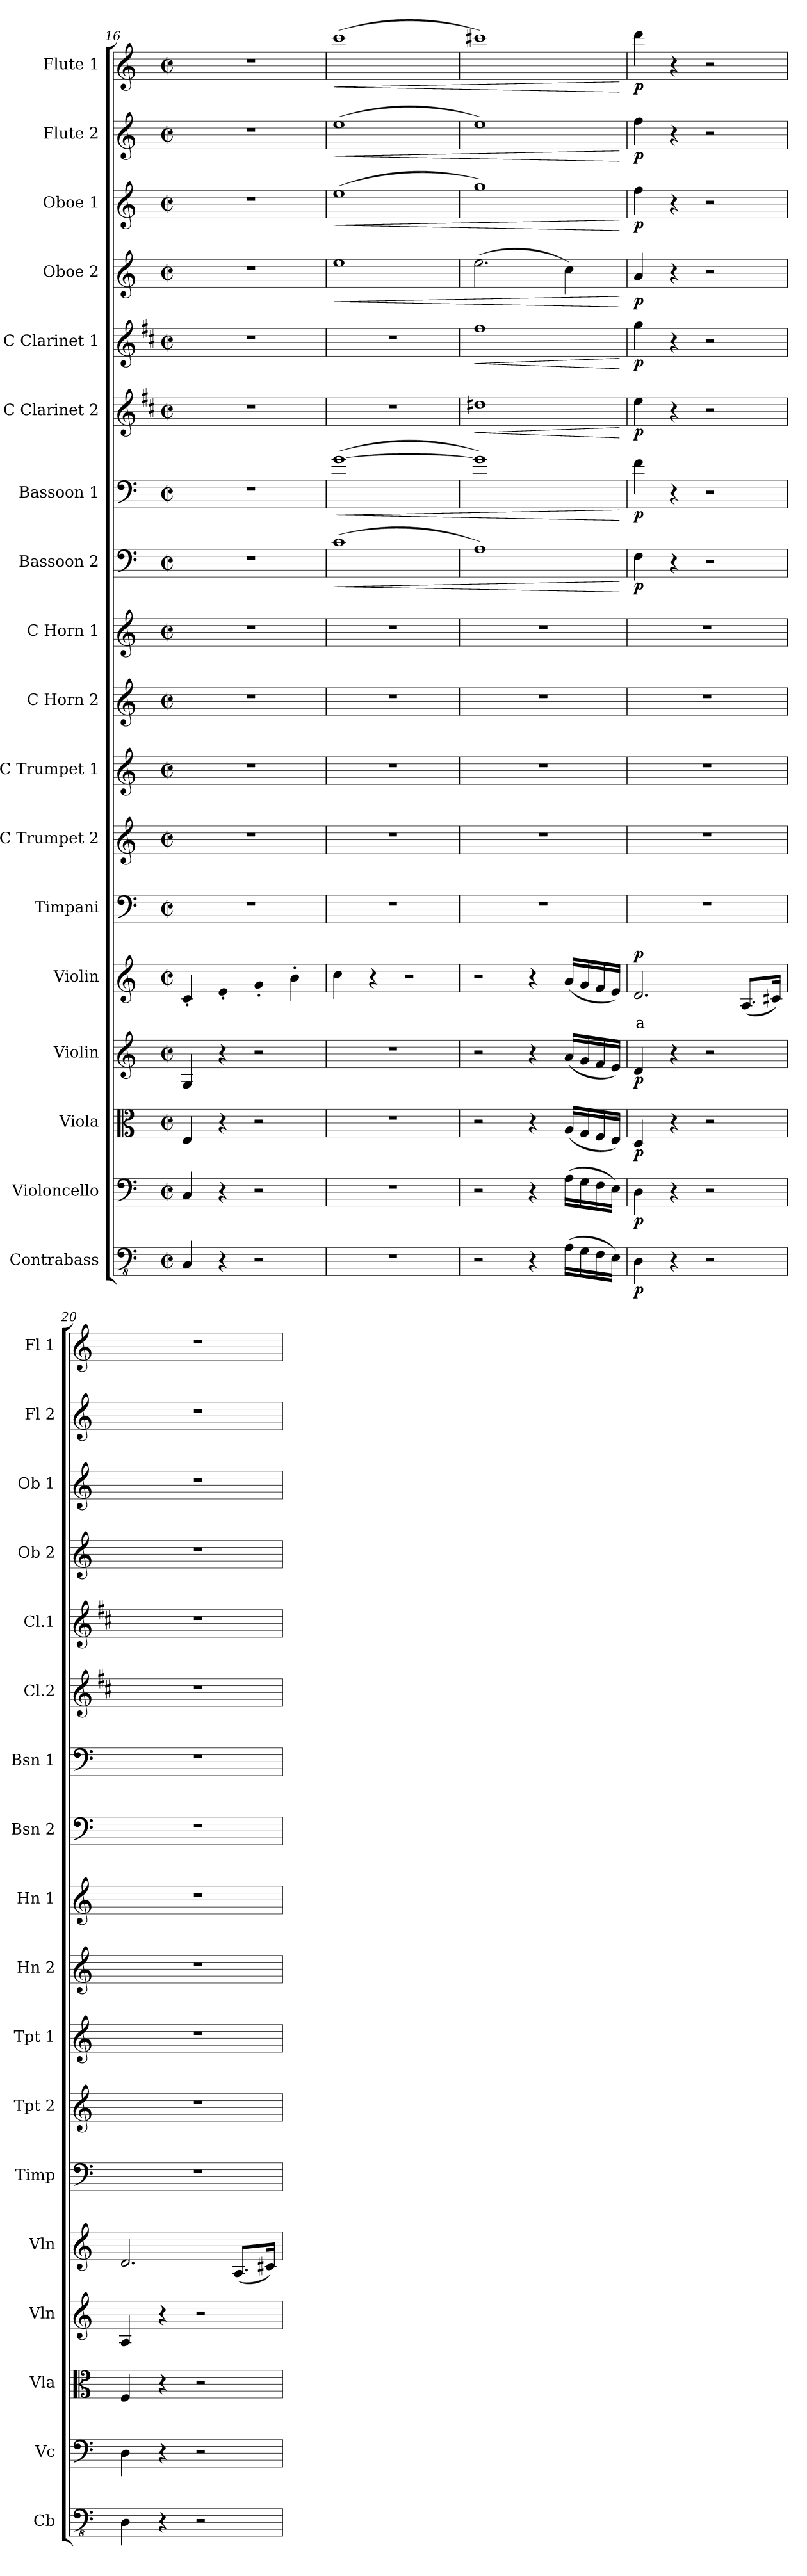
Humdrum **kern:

**kern	**dynam	**kern	**dynam	**kern	**dynam	**kern	**dynam	**kern	**text	**dynam	**kern	**kern	**kern	**kern	**kern	**kern	**dynam	**kern	**dynam	**kern	**dynam	**kern	**dynam	**kern	**dynam	**kern	**dynam	**kern	**dynam	**kern	**dynam
*part18	*part18	*part17	*part17	*part16	*part16	*part15	*part15	*part14	*part14	*part14	*part13	*part12	*part11	*part10	*part9	*part8	*part8	*part7	*part7	*part6	*part6	*part5	*part5	*part4	*part4	*part3	*part3	*part2	*part2	*part1	*part1
*staff18	*staff18	*staff17	*staff17	*staff16	*staff16	*staff15	*staff15	*staff14	*staff14	*staff14	*staff13	*staff12	*staff11	*staff10	*staff9	*staff8	*staff8	*staff7	*staff7	*staff6	*staff6	*staff5	*staff5	*staff4	*staff4	*staff3	*staff3	*staff2	*staff2	*staff1	*staff1
*I"Contrabass	*	*I"Violoncello	*	*I"Viola	*	*I"Violin	*	*I"Violin	*	*	*I"Timpani	*I"C Trumpet 2	*I"C Trumpet 1	*I"C Horn 2	*I"C Horn 1	*I"Bassoon 2	*	*I"Bassoon 1	*	*I"C Clarinet 2	*	*I"C Clarinet 1	*	*I"Oboe 2	*	*I"Oboe 1	*	*I"Flute 2	*	*I"Flute 1	*
*I'Cb	*	*I'Vc	*	*I'Vla	*	*I'Vln	*	*I'Vln	*	*	*I'Timp	*I'Tpt 2	*I'Tpt 1	*I'Hn 2	*I'Hn 1	*I'Bsn 2	*	*I'Bsn 1	*	*I'Cl.2	*	*I'Cl.1	*	*I'Ob 2	*	*I'Ob 1	*	*I'Fl 2	*	*I'Fl 1	*
*clefFv4	*	*clefF4	*	*clefC3	*	*clefG2	*	*clefG2	*	*	*clefF4	*clefG2	*clefG2	*clefG2	*clefG2	*clefF4	*	*clefF4	*	*clefG2	*	*clefG2	*	*clefG2	*	*clefG2	*	*clefG2	*	*clefG2	*
*	*	*	*	*	*	*	*	*	*	*	*	*	*	*ITrd7c12	*ITrd7c12	*	*	*	*	*ITrd1c2	*	*ITrd1c2	*	*	*	*	*	*	*	*	*
*k[]	*	*k[]	*	*k[]	*	*k[]	*	*k[]	*	*	*k[]	*k[]	*k[]	*k[]	*k[]	*k[]	*	*k[]	*	*k[]	*	*k[]	*	*k[]	*	*k[]	*	*k[]	*	*k[]	*
*M2/2	*	*M2/2	*	*M2/2	*	*M2/2	*	*M2/2	*	*	*M2/2	*M2/2	*M2/2	*M2/2	*M2/2	*M2/2	*	*M2/2	*	*M2/2	*	*M2/2	*	*M2/2	*	*M2/2	*	*M2/2	*	*M2/2	*
*met(c|)	*	*met(c|)	*	*met(c|)	*	*met(c|)	*	*met(c|)	*	*	*met(c|)	*met(c|)	*met(c|)	*met(c|)	*met(c|)	*met(c|)	*	*met(c|)	*	*met(c|)	*	*met(c|)	*	*met(c|)	*	*met(c|)	*	*met(c|)	*	*met(c|)	*
=16	=16	=16	=16	=16	=16	=16	=16	=16	=16	=16	=16	=16	=16	=16	=16	=16	=16	=16	=16	=16	=16	=16	=16	=16	=16	=16	=16	=16	=16	=16	=16
4CC/	.	4C/	.	4E/	.	4G/	.	4c'/	.	.	1r	1r	1r	1r	1r	1r	.	1r	.	1r	.	1r	.	1r	.	1r	.	1r	.	1r	.
4r	.	4r	.	4r	.	4r	.	4e'/	.	.	.	.	.	.	.	.	.	.	.	.	.	.	.	.	.	.	.	.	.	.	.
2r	.	2r	.	2r	.	2r	.	4g'/	.	.	.	.	.	.	.	.	.	.	.	.	.	.	.	.	.	.	.	.	.	.	.
.	.	.	.	.	.	.	.	4b'\	.	.	.	.	.	.	.	.	.	.	.	.	.	.	.	.	.	.	.	.	.	.	.
=17	=17	=17	=17	=17	=17	=17	=17	=17	=17	=17	=17	=17	=17	=17	=17	=17	=17	=17	=17	=17	=17	=17	=17	=17	=17	=17	=17	=17	=17	=17	=17
!	!	!	!	!	!	!	!	!	!	!	!	!	!	!	!	!	!LO:HP:b	!	!LO:HP:b	!	!	!	!	!	!LO:HP:b	!	!LO:HP:b	!	!LO:HP:b	!	!LO:HP:b
1r	.	1r	.	1r	.	1r	.	4cc\	.	.	1r	1r	1r	1r	1r	(>1c	<	(<[1g	<	1r	.	1r	.	1ee	<	(>1ee	<	(>1ee	<	(>1ccc	<
.	.	.	.	.	.	.	.	4r	.	.	.	.	.	.	.	.	.	.	.	.	.	.	.	.	.	.	.	.	.	.	.
.	.	.	.	.	.	.	.	2r	.	.	.	.	.	.	.	.	.	.	.	.	.	.	.	.	.	.	.	.	.	.	.
=18	=18	=18	=18	=18	=18	=18	=18	=18	=18	=18	=18	=18	=18	=18	=18	=18	=18	=18	=18	=18	=18	=18	=18	=18	=18	=18	=18	=18	=18	=18	=18
!	!	!	!	!	!	!	!	!	!	!	!	!	!	!	!	!	!	!	!	!	!LO:HP:b	!	!LO:HP:b	!	!	!	!	!	!	!	!
2r	.	2r	.	2r	.	2r	.	2r	.	.	1r	1r	1r	1r	1r	1A)	.	1g])	.	1cc#X	<	1ee	<	(>2.ee\	.	1gg)	.	1ee)	.	1ccc#X)	.
4r	.	4r	.	4r	.	4r	.	4r	.	.	.	.	.	.	.	.	.	.	.	.	.	.	.	.	.	.	.	.	.	.	.
(>16AA\LL	.	(>16A\LL	.	(<16A/LL	.	(<16a/LL	.	(<16a/LL	.	.	.	.	.	.	.	.	.	.	.	.	.	.	.	4cc\)	.	.	.	.	.	.	.
16GG\	.	16G\	.	16G/	.	16g/	.	16g/	.	.	.	.	.	.	.	.	.	.	.	.	.	.	.	.	.	.	.	.	.	.	.
16FF\	.	16F\	.	16F/	.	16f/	.	16f/	.	.	.	.	.	.	.	.	.	.	.	.	.	.	.	.	.	.	.	.	.	.	.
16EE\JJ)	.	16E\JJ)	.	16E/JJ)	.	16e/JJ)	.	16e/JJ)	.	.	.	.	.	.	.	.	.	.	.	.	.	.	.	.	.	.	.	.	.	.	.
.	.	.	.	.	.	.	.	.	.	.	.	.	.	.	.	.	[	.	[	.	[	.	[	.	[	.	[	.	[	.	[
=19	=19	=19	=19	=19	=19	=19	=19	=19	=19	=19	=19	=19	=19	=19	=19	=19	=19	=19	=19	=19	=19	=19	=19	=19	=19	=19	=19	=19	=19	=19	=19
!	!LO:DY:b	!	!LO:DY:b	!	!LO:DY:b	!	!LO:DY:b	!	!LO:LY:b:color=#FF0000	!LO:DY:b	!	!	!	!	!	!	!LO:DY:b	!	!LO:DY:b	!	!LO:DY:b	!	!LO:DY:b	!	!LO:DY:b	!	!LO:DY:b	!	!LO:DY:b	!	!LO:DY:b
4DD\	p	4D\	p	4D/	p	4d/	p	2.d/	a	p	1r	1r	1r	1r	1r	4F\	p	4f\	p	4dd\	p	4ff\	p	4a/	p	4ff\	p	4ff\	p	4ddd\	p
4r	.	4r	.	4r	.	4r	.	.	.	.	.	.	.	.	.	4r	.	4r	.	4r	.	4r	.	4r	.	4r	.	4r	.	4r	.
2r	.	2r	.	2r	.	2r	.	.	.	.	.	.	.	.	.	2r	.	2r	.	2r	.	2r	.	2r	.	2r	.	2r	.	2r	.
.	.	.	.	.	.	.	.	(<8.A/L	.	.	.	.	.	.	.	.	.	.	.	.	.	.	.	.	.	.	.	.	.	.	.
.	.	.	.	.	.	.	.	16c#X/Jk)	.	.	.	.	.	.	.	.	.	.	.	.	.	.	.	.	.	.	.	.	.	.	.
=20	=20	=20	=20	=20	=20	=20	=20	=20	=20	=20	=20	=20	=20	=20	=20	=20	=20	=20	=20	=20	=20	=20	=20	=20	=20	=20	=20	=20	=20	=20	=20
4DD\	.	4D\	.	4F/	.	4A/	.	2.d/	.	.	1r	1r	1r	1r	1r	1r	.	1r	.	1r	.	1r	.	1r	.	1r	.	1r	.	1r	.
4r	.	4r	.	4r	.	4r	.	.	.	.	.	.	.	.	.	.	.	.	.	.	.	.	.	.	.	.	.	.	.	.	.
2r	.	2r	.	2r	.	2r	.	.	.	.	.	.	.	.	.	.	.	.	.	.	.	.	.	.	.	.	.	.	.	.	.
.	.	.	.	.	.	.	.	(<8.A/L	.	.	.	.	.	.	.	.	.	.	.	.	.	.	.	.	.	.	.	.	.	.	.
.	.	.	.	.	.	.	.	16c#X/Jk)	.	.	.	.	.	.	.	.	.	.	.	.	.	.	.	.	.	.	.	.	.	.	.
=	=	=	=	=	=	=	=	=	=	=	=	=	=	=	=	=	=	=	=	=	=	=	=	=	=	=	=	=	=	=	=
*-	*-	*-	*-	*-	*-	*-	*-	*-	*-	*-	*-	*-	*-	*-	*-	*-	*-	*-	*-	*-	*-	*-	*-	*-	*-	*-	*-	*-	*-	*-	*-
